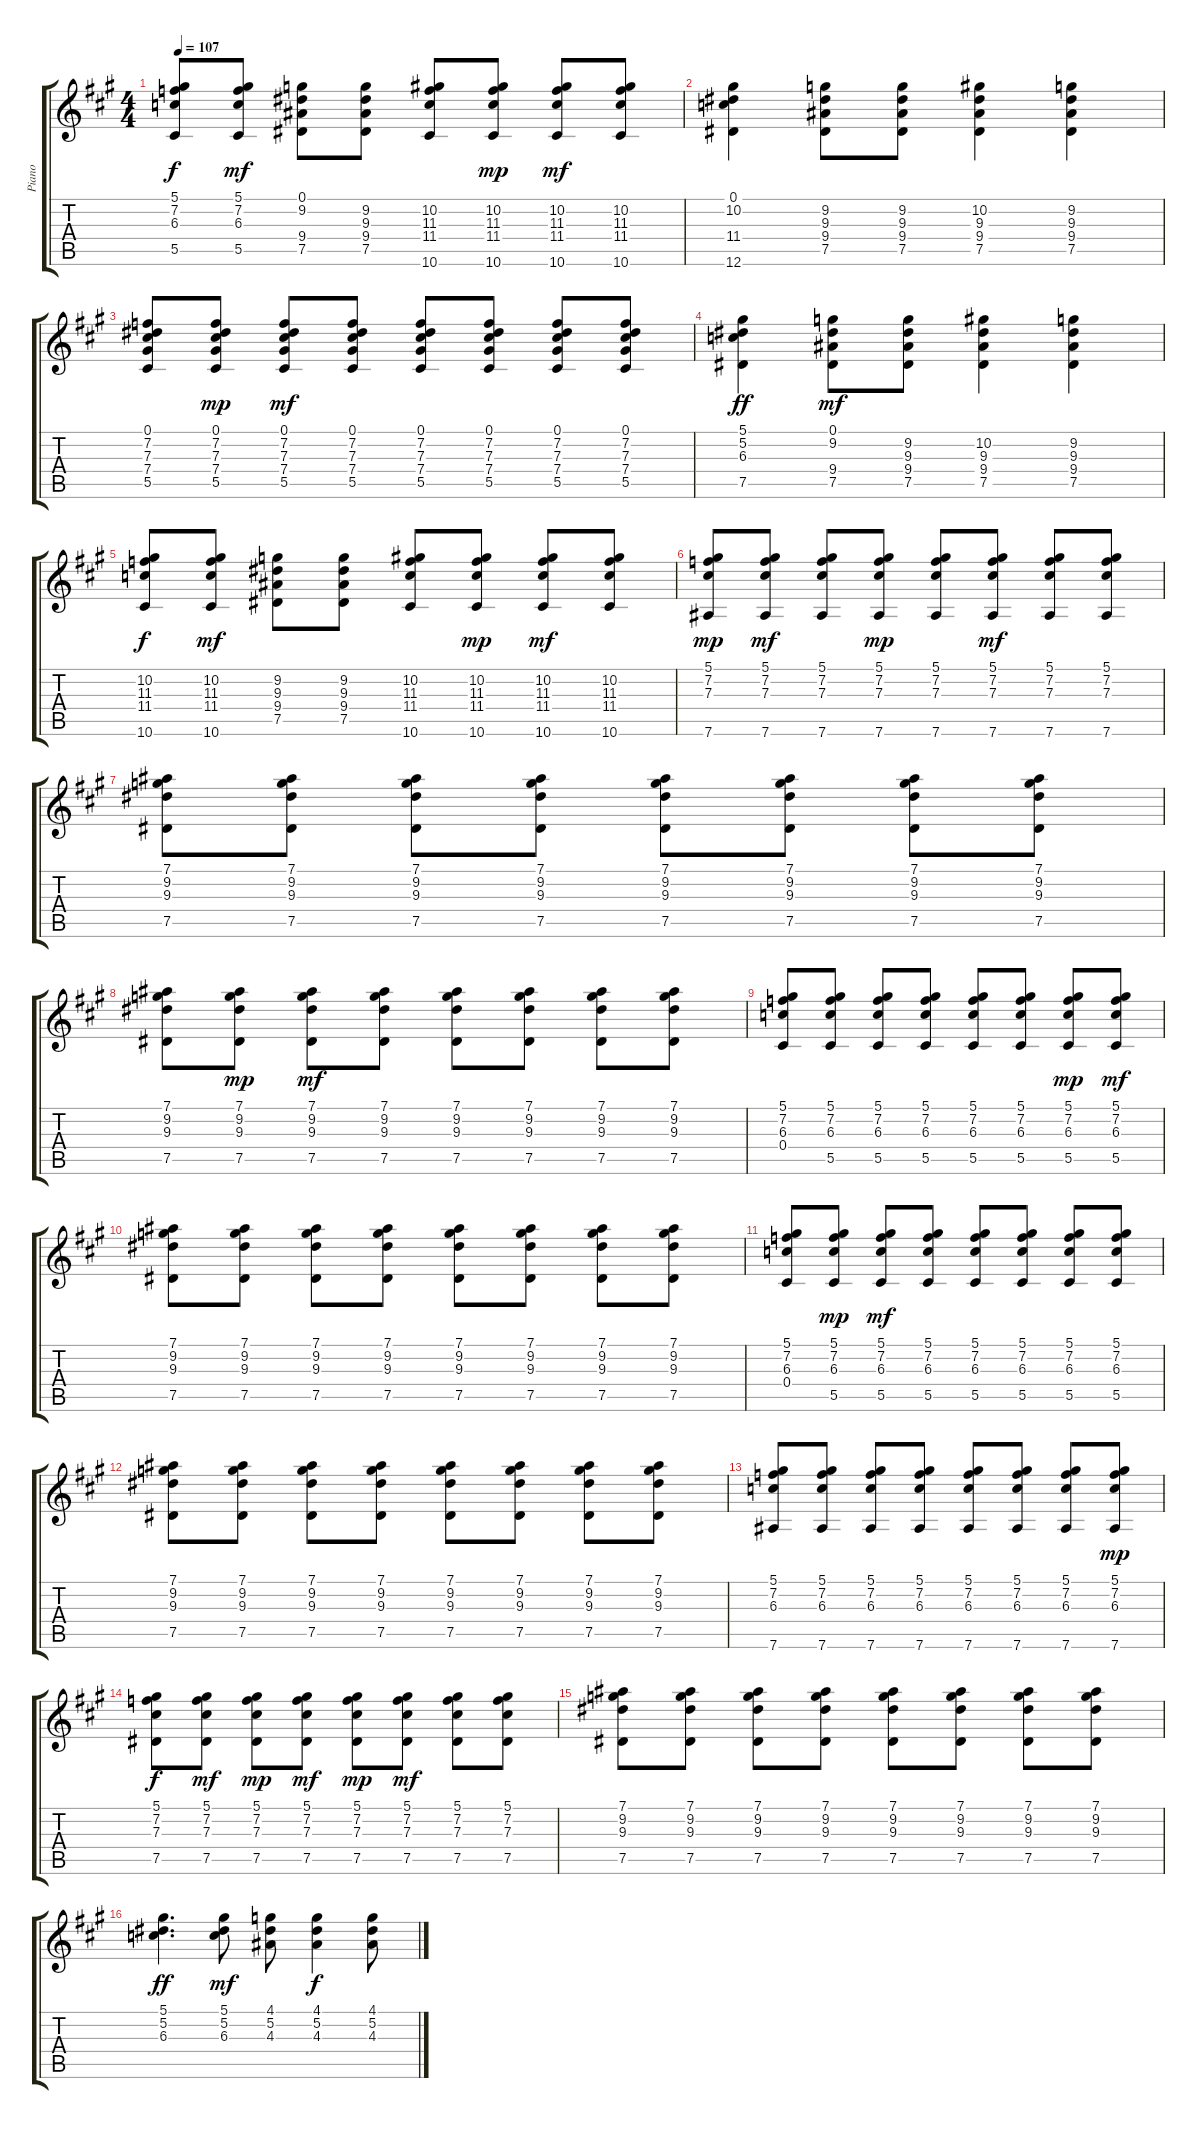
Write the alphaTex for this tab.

\track ("Piano" "Piano") {instrument acousticguitarnylon}
\staff {score tabs}
\tuning (Eb4 Bb3 Gb3 Db3 Ab2 Eb2) {hide}
\ts (4 4)
\tempo 107
\clef g2
\ks a
(5.1 7.2 6.3 5.5).8{dy f} (5.1 7.2 6.3 5.5).8{dy mf} (0.1 9.2 9.4 7.5).8 (9.2 9.3 9.4 7.5).8 (10.2 11.3 11.4 10.6).8 (10.2 11.3 11.4 10.6).8{dy mp} (10.2 11.3 11.4 10.6).8{dy mf} (10.2 11.3 11.4 10.6).8 |
(0.1 10.2 11.4 12.6).4 (9.2 9.3 9.4 7.5).8 (9.2 9.3 9.4 7.5).8 (10.2 9.3 9.4 7.5).4 (9.2 9.3 9.4 7.5).4 |
(0.1 7.2 7.3 7.4 5.5).8 (0.1 7.2 7.3 7.4 5.5).8{dy mp} (0.1 7.2 7.3 7.4 5.5).8{dy mf} (0.1 7.2 7.3 7.4 5.5).8 (0.1 7.2 7.3 7.4 5.5).8 (0.1 7.2 7.3 7.4 5.5).8 (0.1 7.2 7.3 7.4 5.5).8 (0.1 7.2 7.3 7.4 5.5).8 |
(5.1 5.2 6.3 7.5).4{dy ff} (0.1 9.2 9.4 7.5).8{dy mf} (9.2 9.3 9.4 7.5).8 (10.2 9.3 9.4 7.5).4 (9.2 9.3 9.4 7.5).4 |
(10.2 11.3 11.4 10.6).8{dy f} (10.2 11.3 11.4 10.6).8{dy mf} (9.2 9.3 9.4 7.5).8 (9.2 9.3 9.4 7.5).8 (10.2 11.3 11.4 10.6).8 (10.2 11.3 11.4 10.6).8{dy mp} (10.2 11.3 11.4 10.6).8{dy mf} (10.2 11.3 11.4 10.6).8 |
(5.1 7.2 7.3 7.6).8{dy mp} (5.1 7.2 7.3 7.6).8{dy mf} (5.1 7.2 7.3 7.6).8 (5.1 7.2 7.3 7.6).8{dy mp} (5.1 7.2 7.3 7.6).8 (5.1 7.2 7.3 7.6).8{dy mf} (5.1 7.2 7.3 7.6).8 (5.1 7.2 7.3 7.6).8 |
(7.1 9.2 9.3 7.5).8 (7.1 9.2 9.3 7.5).8 (7.1 9.2 9.3 7.5).8 (7.1 9.2 9.3 7.5).8 (7.1 9.2 9.3 7.5).8 (7.1 9.2 9.3 7.5).8 (7.1 9.2 9.3 7.5).8 (7.1 9.2 9.3 7.5).8 |
(7.1 9.2 9.3 7.5).8 (7.1 9.2 9.3 7.5).8{dy mp} (7.1 9.2 9.3 7.5).8{dy mf} (7.1 9.2 9.3 7.5).8 (7.1 9.2 9.3 7.5).8 (7.1 9.2 9.3 7.5).8 (7.1 9.2 9.3 7.5).8 (7.1 9.2 9.3 7.5).8 |
(5.1 7.2 6.3 0.4).8 (5.1 7.2 6.3 5.5).8 (5.1 7.2 6.3 5.5).8 (5.1 7.2 6.3 5.5).8 (5.1 7.2 6.3 5.5).8 (5.1 7.2 6.3 5.5).8 (5.1 7.2 6.3 5.5).8{dy mp} (5.1 7.2 6.3 5.5).8{dy mf} |
(7.1 9.2 9.3 7.5).8 (7.1 9.2 9.3 7.5).8 (7.1 9.2 9.3 7.5).8 (7.1 9.2 9.3 7.5).8 (7.1 9.2 9.3 7.5).8 (7.1 9.2 9.3 7.5).8 (7.1 9.2 9.3 7.5).8 (7.1 9.2 9.3 7.5).8 |
(5.1 7.2 6.3 0.4).8 (5.1 7.2 6.3 5.5).8{dy mp} (5.1 7.2 6.3 5.5).8{dy mf} (5.1 7.2 6.3 5.5).8 (5.1 7.2 6.3 5.5).8 (5.1 7.2 6.3 5.5).8 (5.1 7.2 6.3 5.5).8 (5.1 7.2 6.3 5.5).8 |
(7.1 9.2 9.3 7.5).8 (7.1 9.2 9.3 7.5).8 (7.1 9.2 9.3 7.5).8 (7.1 9.2 9.3 7.5).8 (7.1 9.2 9.3 7.5).8 (7.1 9.2 9.3 7.5).8 (7.1 9.2 9.3 7.5).8 (7.1 9.2 9.3 7.5).8 |
(5.1 7.2 6.3 7.6).8 (5.1 7.2 6.3 7.6).8 (5.1 7.2 6.3 7.6).8 (5.1 7.2 6.3 7.6).8 (5.1 7.2 6.3 7.6).8 (5.1 7.2 6.3 7.6).8 (5.1 7.2 6.3 7.6).8 (5.1 7.2 6.3 7.6).8{dy mp} |
(5.1 7.2 7.3 7.5).8{dy f} (5.1 7.2 7.3 7.5).8{dy mf} (5.1 7.2 7.3 7.5).8{dy mp} (5.1 7.2 7.3 7.5).8{dy mf} (5.1 7.2 7.3 7.5).8{dy mp} (5.1 7.2 7.3 7.5).8{dy mf} (5.1 7.2 7.3 7.5).8 (5.1 7.2 7.3 7.5).8 |
(7.1 9.2 9.3 7.5).8 (7.1 9.2 9.3 7.5).8 (7.1 9.2 9.3 7.5).8 (7.1 9.2 9.3 7.5).8 (7.1 9.2 9.3 7.5).8 (7.1 9.2 9.3 7.5).8 (7.1 9.2 9.3 7.5).8 (7.1 9.2 9.3 7.5).8 |
(5.1 5.2 6.3).4{d dy ff} (5.1 5.2 6.3).8{dy mf} (4.1 5.2 4.3).8 (4.1 5.2 4.3).4{dy f} (4.1 5.2 4.3).8
